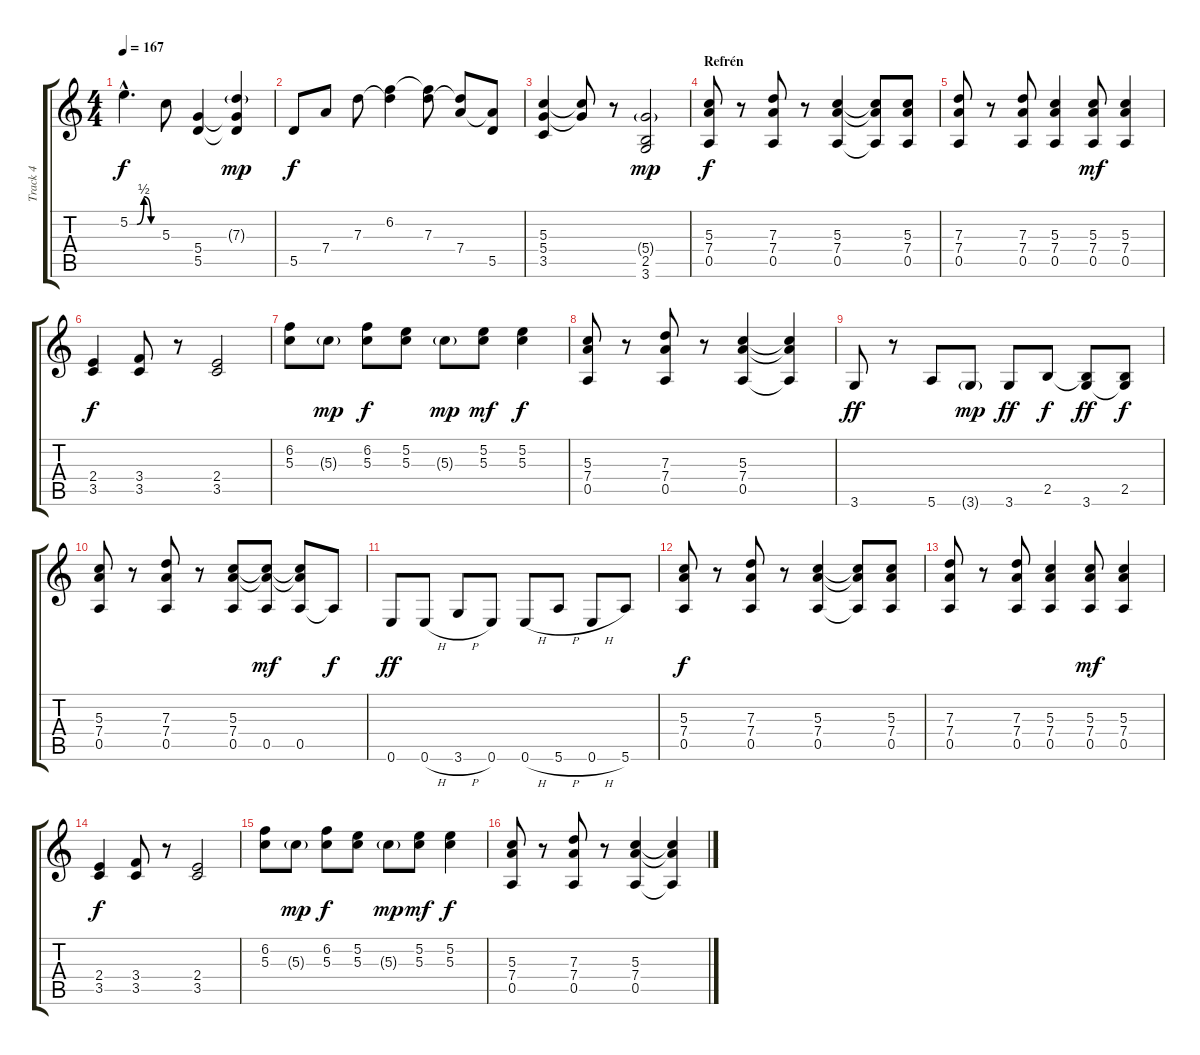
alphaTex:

\track ("Track 4" "Track 4") {instrument distortionguitar}
\staff {score tabs}
\tuning (E4 B3 G3 D3 A2 E2) {hide}
\ts (4 4)
\tempo 167
\clef g2
\ks c
5.2{be (custom 0 0 15 0 30 2 45 0 60 0) hac}.4{d dy f} 5.3.8 (5.4 5.5).4 (7.3{g} 5.4{t} 5.5{t}).4{dy mp} |
5.5.8{dy f} 7.4.8 7.3.8 (6.2 7.3{t}).4 (6.2{t} 7.3).8 (7.3{t} 7.4).8 (7.4{t} 5.5).8 |
(5.3 5.4 3.5).4 (5.3{t} 5.4{t}).8 r.8 (5.4{g} 2.5 3.6).2{dy mp} |
\section ("" "Refrén")
(5.3 7.4 0.5).8{dy f} r.8 (7.3 7.4 0.5).8 r.8 (5.3 7.4 0.5).4 (5.3{t} 7.4{t} 0.5{t}).8 (5.3 7.4 0.5).8 |
(7.3 7.4 0.5).8 r.8 (7.3 7.4 0.5).8 (5.3 7.4 0.5).4 (5.3 7.4 0.5).8{dy mf} (5.3 7.4 0.5).4 |
(2.4 3.5).4{dy f} (3.4 3.5).8 r.8 (2.4 3.5).2 |
(6.2 5.3).8 5.3{g}.8{dy mp} (6.2 5.3).8{dy f} (5.2 5.3).8 5.3{g}.8{dy mp} (5.2 5.3).8{dy mf} (5.2 5.3).4{dy f} |
(5.3 7.4 0.5).8 r.8 (7.3 7.4 0.5).8 r.8 (5.3 7.4 0.5).4 (5.3{t} 7.4{t} 0.5{t}).4 |
3.6.8{dy ff} r.8 5.6.8 3.6{g}.8{dy mp} 3.6.8{dy ff} 2.5.8{dy f} (2.5{t} 3.6).8{dy ff} (2.5 3.6{t}).8{dy f} |
(5.3 7.4 0.5).8 r.8 (7.3 7.4 0.5).8 r.8 (5.3 7.4 0.5).8 (5.3{t} 7.4{t} 0.5).8{dy mf} (5.3{t} 7.4{t} 0.5).8 0.5{t}.8{dy f} |
0.6.8{dy ff} 0.6{h}.8 3.6{h}.8 0.6.8 0.6{h}.8 5.6{h}.8 0.6{h}.8 5.6.8 |
(5.3 7.4 0.5).8{dy f} r.8 (7.3 7.4 0.5).8 r.8 (5.3 7.4 0.5).4 (5.3{t} 7.4{t} 0.5{t}).8 (5.3 7.4 0.5).8 |
(7.3 7.4 0.5).8 r.8 (7.3 7.4 0.5).8 (5.3 7.4 0.5).4 (5.3 7.4 0.5).8{dy mf} (5.3 7.4 0.5).4 |
(2.4 3.5).4{dy f} (3.4 3.5).8 r.8 (2.4 3.5).2 |
(6.2 5.3).8 5.3{g}.8{dy mp} (6.2 5.3).8{dy f} (5.2 5.3).8 5.3{g}.8{dy mp} (5.2 5.3).8{dy mf} (5.2 5.3).4{dy f} |
(5.3 7.4 0.5).8 r.8 (7.3 7.4 0.5).8 r.8 (5.3 7.4 0.5).4 (5.3{t} 7.4{t} 0.5{t}).4
